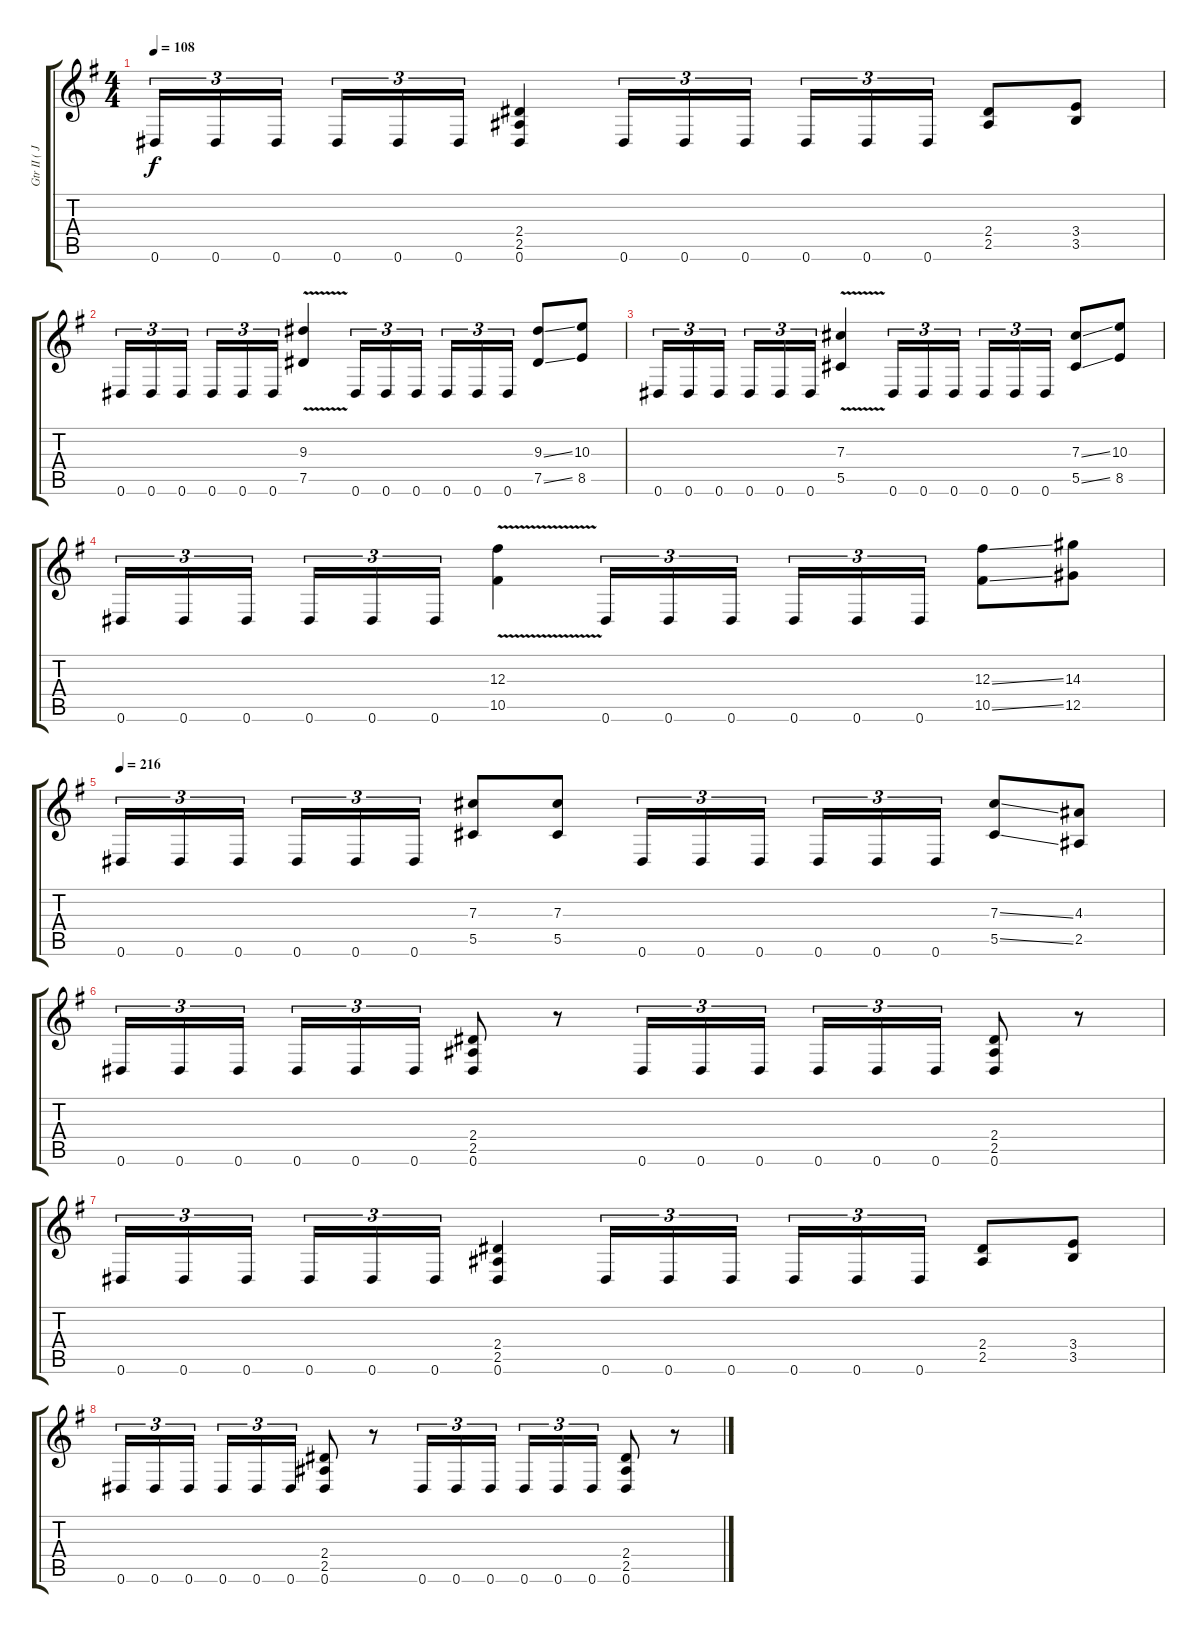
\track ("Gtr II ( James )" "Gtr II ( J") {instrument electricguitarclean}
\staff {score tabs}
\tuning (Eb4 Bb3 Gb3 Db3 Ab2 Eb2) {hide}
\ts (4 4)
\tempo 108
\clef g2
\ks g
0.6.16{tu (3 2) dy f} 0.6.16{tu (3 2)} 0.6.16{tu (3 2) beam splitsecondary} 0.6.16{tu (3 2)} 0.6.16{tu (3 2)} 0.6.16{tu (3 2)} (2.4 2.5 0.6).4 0.6.16{tu (3 2)} 0.6.16{tu (3 2)} 0.6.16{tu (3 2) beam splitsecondary} 0.6.16{tu (3 2)} 0.6.16{tu (3 2)} 0.6.16{tu (3 2)} (2.4 2.5).8 (3.4 3.5).8 |
0.6.16{tu (3 2)} 0.6.16{tu (3 2)} 0.6.16{tu (3 2) beam splitsecondary} 0.6.16{tu (3 2)} 0.6.16{tu (3 2)} 0.6.16{tu (3 2)} (9.3{v} 7.5{v}).4 0.6.16{tu (3 2)} 0.6.16{tu (3 2)} 0.6.16{tu (3 2) beam splitsecondary} 0.6.16{tu (3 2)} 0.6.16{tu (3 2)} 0.6.16{tu (3 2)} (9.3{ss} 7.5{ss}).8 (10.3 8.5).8 |
0.6.16{tu (3 2)} 0.6.16{tu (3 2)} 0.6.16{tu (3 2) beam splitsecondary} 0.6.16{tu (3 2)} 0.6.16{tu (3 2)} 0.6.16{tu (3 2)} (7.3{v} 5.5{v}).4 0.6.16{tu (3 2)} 0.6.16{tu (3 2)} 0.6.16{tu (3 2) beam splitsecondary} 0.6.16{tu (3 2)} 0.6.16{tu (3 2)} 0.6.16{tu (3 2)} (7.3{ss} 5.5{ss}).8 (10.3 8.5).8 |
0.6.16{tu (3 2)} 0.6.16{tu (3 2)} 0.6.16{tu (3 2) beam splitsecondary} 0.6.16{tu (3 2)} 0.6.16{tu (3 2)} 0.6.16{tu (3 2)} (12.3{v} 10.5{v}).4 0.6.16{tu (3 2)} 0.6.16{tu (3 2)} 0.6.16{tu (3 2) beam splitsecondary} 0.6.16{tu (3 2)} 0.6.16{tu (3 2)} 0.6.16{tu (3 2)} (12.3{ss} 10.5{ss}).8 (14.3 12.5).8 |
\tempo 216
0.6.16{tu (3 2)} 0.6.16{tu (3 2)} 0.6.16{tu (3 2) beam splitsecondary} 0.6.16{tu (3 2)} 0.6.16{tu (3 2)} 0.6.16{tu (3 2)} (7.3 5.5).8 (7.3 5.5).8 0.6.16{tu (3 2)} 0.6.16{tu (3 2)} 0.6.16{tu (3 2) beam splitsecondary} 0.6.16{tu (3 2)} 0.6.16{tu (3 2)} 0.6.16{tu (3 2)} (7.3{ss} 5.5{ss}).8 (4.3 2.5).8 |
0.6.16{tu (3 2)} 0.6.16{tu (3 2)} 0.6.16{tu (3 2) beam splitsecondary} 0.6.16{tu (3 2)} 0.6.16{tu (3 2)} 0.6.16{tu (3 2)} (2.4 2.5 0.6).8 r.8 0.6.16{tu (3 2)} 0.6.16{tu (3 2)} 0.6.16{tu (3 2) beam splitsecondary} 0.6.16{tu (3 2)} 0.6.16{tu (3 2)} 0.6.16{tu (3 2)} (2.4 2.5 0.6).8 r.8 |
0.6.16{tu (3 2)} 0.6.16{tu (3 2)} 0.6.16{tu (3 2) beam splitsecondary} 0.6.16{tu (3 2)} 0.6.16{tu (3 2)} 0.6.16{tu (3 2)} (2.4 2.5 0.6).4 0.6.16{tu (3 2)} 0.6.16{tu (3 2)} 0.6.16{tu (3 2) beam splitsecondary} 0.6.16{tu (3 2)} 0.6.16{tu (3 2)} 0.6.16{tu (3 2)} (2.4 2.5).8 (3.4 3.5).8 |
0.6.16{tu (3 2)} 0.6.16{tu (3 2)} 0.6.16{tu (3 2) beam splitsecondary} 0.6.16{tu (3 2)} 0.6.16{tu (3 2)} 0.6.16{tu (3 2)} (2.4 2.5 0.6).8 r.8 0.6.16{tu (3 2)} 0.6.16{tu (3 2)} 0.6.16{tu (3 2) beam splitsecondary} 0.6.16{tu (3 2)} 0.6.16{tu (3 2)} 0.6.16{tu (3 2)} (2.4 2.5 0.6).8 r.8
